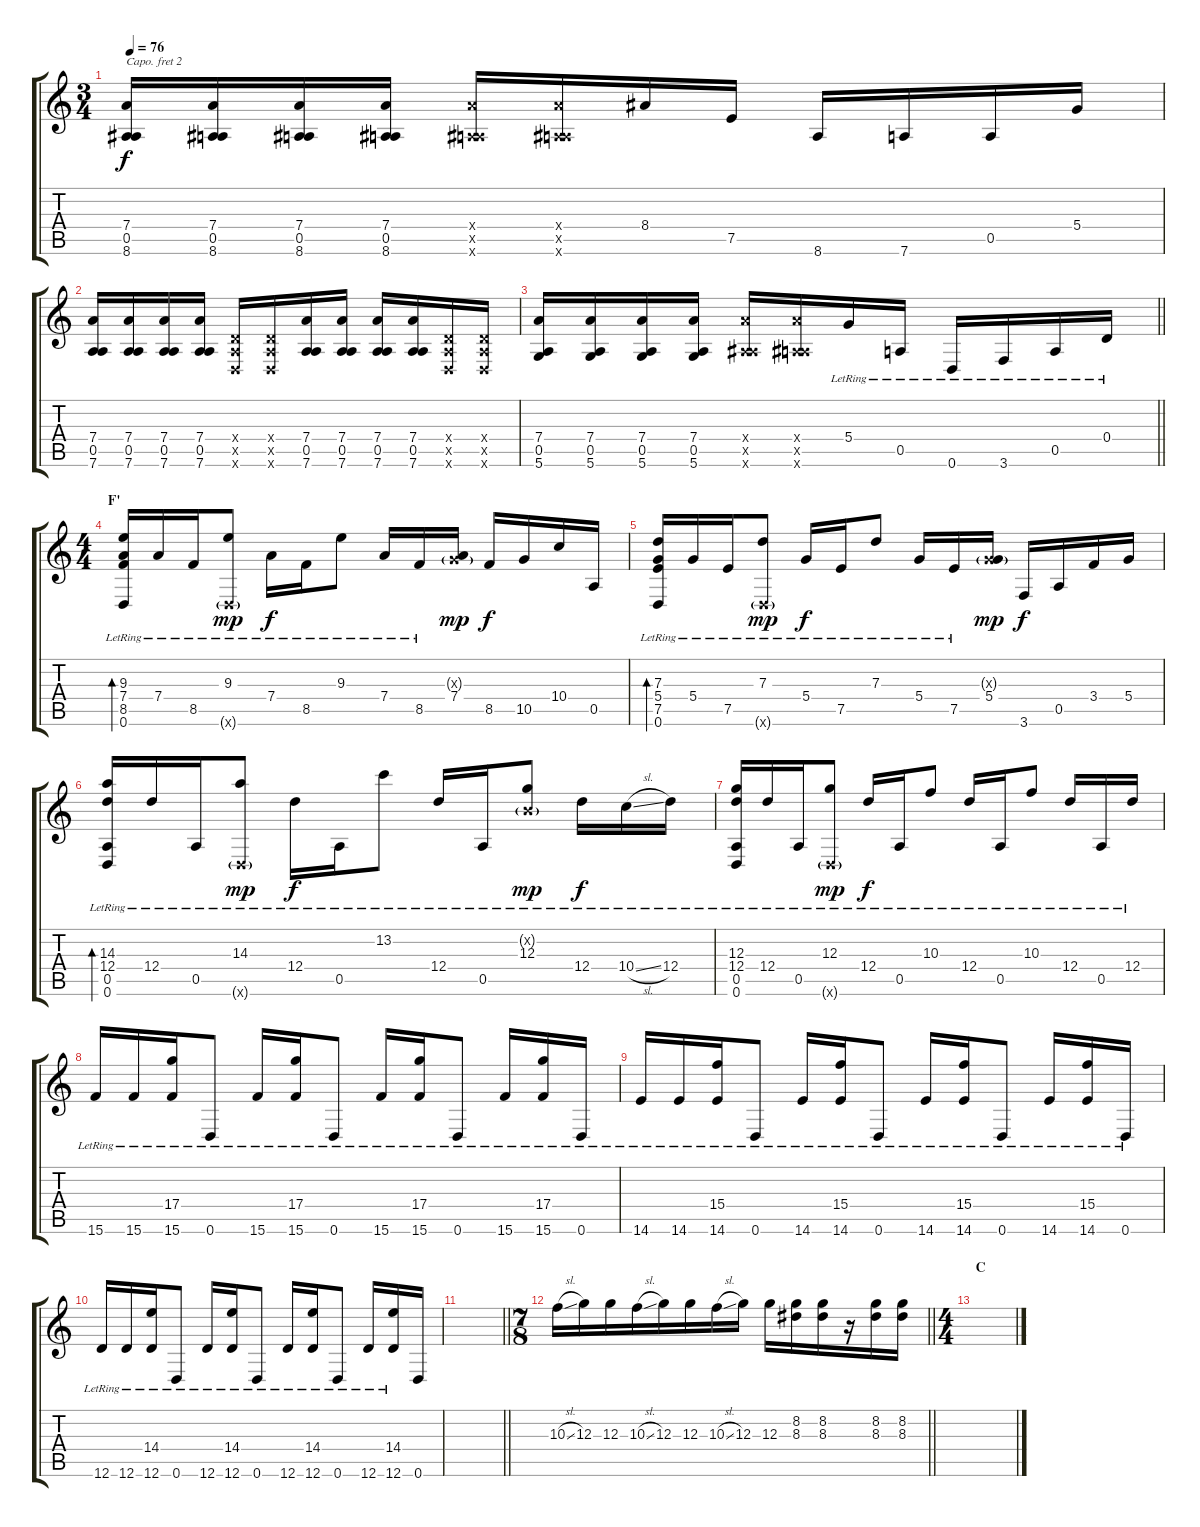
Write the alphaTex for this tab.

\track "" {instrument distortionguitar}
\staff {score tabs}
\capo 2
\tuning (D4 A3 F3 C3 G2 C2) {hide}
\ts (3 4)
\tempo 76
\clef g2
\ks c
(7.4 0.5 8.6).16{dy f} (7.4 0.5 8.6).16 (7.4 0.5 8.6).16 (7.4 0.5 8.6).16 (7.4{x} 0.5{x} 8.6{x}).16 (7.4{x} 0.5{x} 8.6{x}).16 8.4.16 7.5.16 8.6.16 7.6.16 0.5.16 5.4.16 |
(7.4 0.5 7.6).16 (7.4 0.5 7.6).16 (7.4 0.5 7.6).16 (7.4 0.5 7.6).16 (0.4{x} 0.5{x} 0.6{x}).16 (0.4{x} 0.5{x} 0.6{x}).16 (7.4 0.5 7.6).16 (7.4 0.5 7.6).16 (7.4 0.5 7.6).16 (7.4 0.5 7.6).16 (0.4{x} 0.5{x} 0.6{x}).16 (0.4{x} 0.5{x} 0.6{x}).16 |
\barLineRight lightlight
(7.4 0.5 5.6).16 (7.4 0.5 5.6).16 (7.4 0.5 5.6).16 (7.4 0.5 5.6).16 (7.4{x} 0.5{x} 8.6{x}).16 (7.4{x} 0.5{x} 8.6{x}).16 5.4{lr}.16 0.5{lr}.16 0.6{lr}.16 3.6{lr}.16 0.5{lr}.16 0.4{lr}.16 |
\ts (4 4)
\section ("" "F'")
(9.3{lr} 7.4{lr} 8.5{lr} 0.6{lr}).16{bd 240} 7.4{lr}.16 8.5{lr}.16 (9.3{lr} 0.6{g x}).8{dy mp} 7.4{lr}.16{dy f} 8.5{lr}.16 9.3{lr}.8 7.4{lr}.16 8.5{lr}.16 (0.3{g x} 7.4).16{dy mp} 8.5.16{dy f} 10.5.16 10.4.16 0.5.16 |
(7.3{lr} 5.4{lr} 7.5{lr} 0.6{lr}).16{bd 240} 5.4{lr}.16 7.5{lr}.16 (7.3{lr} 0.6{g x}).8{dy mp} 5.4{lr}.16{dy f} 7.5{lr}.16 7.3{lr}.8 5.4{lr}.16 7.5{lr}.16 (0.3{g x} 5.4).16{dy mp} 3.6.16{dy f} 0.5.16 3.4.16 5.4.16 |
(14.3{lr} 12.4{lr} 0.5{lr} 0.6{lr}).16{bd 240} 12.4{lr}.16 0.5{lr}.16 (14.3{lr} 0.6{g x}).8{dy mp} 12.4{lr}.16{dy f} 0.5{lr}.16 13.2{lr}.8 12.4{lr}.16 0.5{lr}.16 (0.2{g x} 12.3{lr}).8{dy mp} 12.4{lr}.16{dy f} 10.4{sl lr}.16 12.4{lr}.16 |
(12.3{lr} 12.4{lr} 0.5{lr} 0.6).16 12.4{lr}.16 0.5{lr}.16 (12.3{lr} 0.6{g x}).8{dy mp} 12.4{lr}.16{dy f} 0.5{lr}.16 10.3{lr}.8 12.4{lr}.16 0.5{lr}.16 10.3{lr}.8 12.4{lr}.16 0.5{lr}.16 12.4{lr}.16 |
15.6{lr}.16 15.6{lr}.16 (17.4{lr} 15.6{lr}).16 0.6{lr}.8 15.6{lr}.16 (17.4{lr} 15.6{lr}).16 0.6{lr}.8 15.6{lr}.16 (17.4{lr} 15.6{lr}).16 0.6{lr}.8 15.6{lr}.16 (17.4{lr} 15.6{lr}).16 0.6{lr}.16 |
14.6{lr}.16 14.6{lr}.16 (15.4{lr} 14.6{lr}).16 0.6{lr}.8 14.6{lr}.16 (15.4{lr} 14.6{lr}).16 0.6{lr}.8 14.6{lr}.16 (15.4{lr} 14.6{lr}).16 0.6{lr}.8 14.6{lr}.16 (15.4{lr} 14.6{lr}).16 0.6{lr}.16 |
12.6{lr}.16 12.6{lr}.16 (14.4{lr} 12.6{lr}).16 0.6{lr}.8 12.6{lr}.16 (14.4{lr} 12.6{lr}).16 0.6{lr}.8 12.6{lr}.16 (14.4{lr} 12.6{lr}).16 0.6{lr}.8 12.6{lr}.16 (14.4 12.6{lr}).16 0.6.16 |
\barLineRight lightlight
|
\ts (7 8)
\barLineRight lightlight
10.3{sl}.16 12.3.16 12.3.16 10.3{sl}.16 12.3.16 12.3.16 10.3{sl}.16 12.3.16 12.3.16 (8.2 8.3).16 (8.2 8.3).16 r.16 (8.2 8.3).16 (8.2 8.3).16 |
\ts (4 4)
\section ("" "C")
